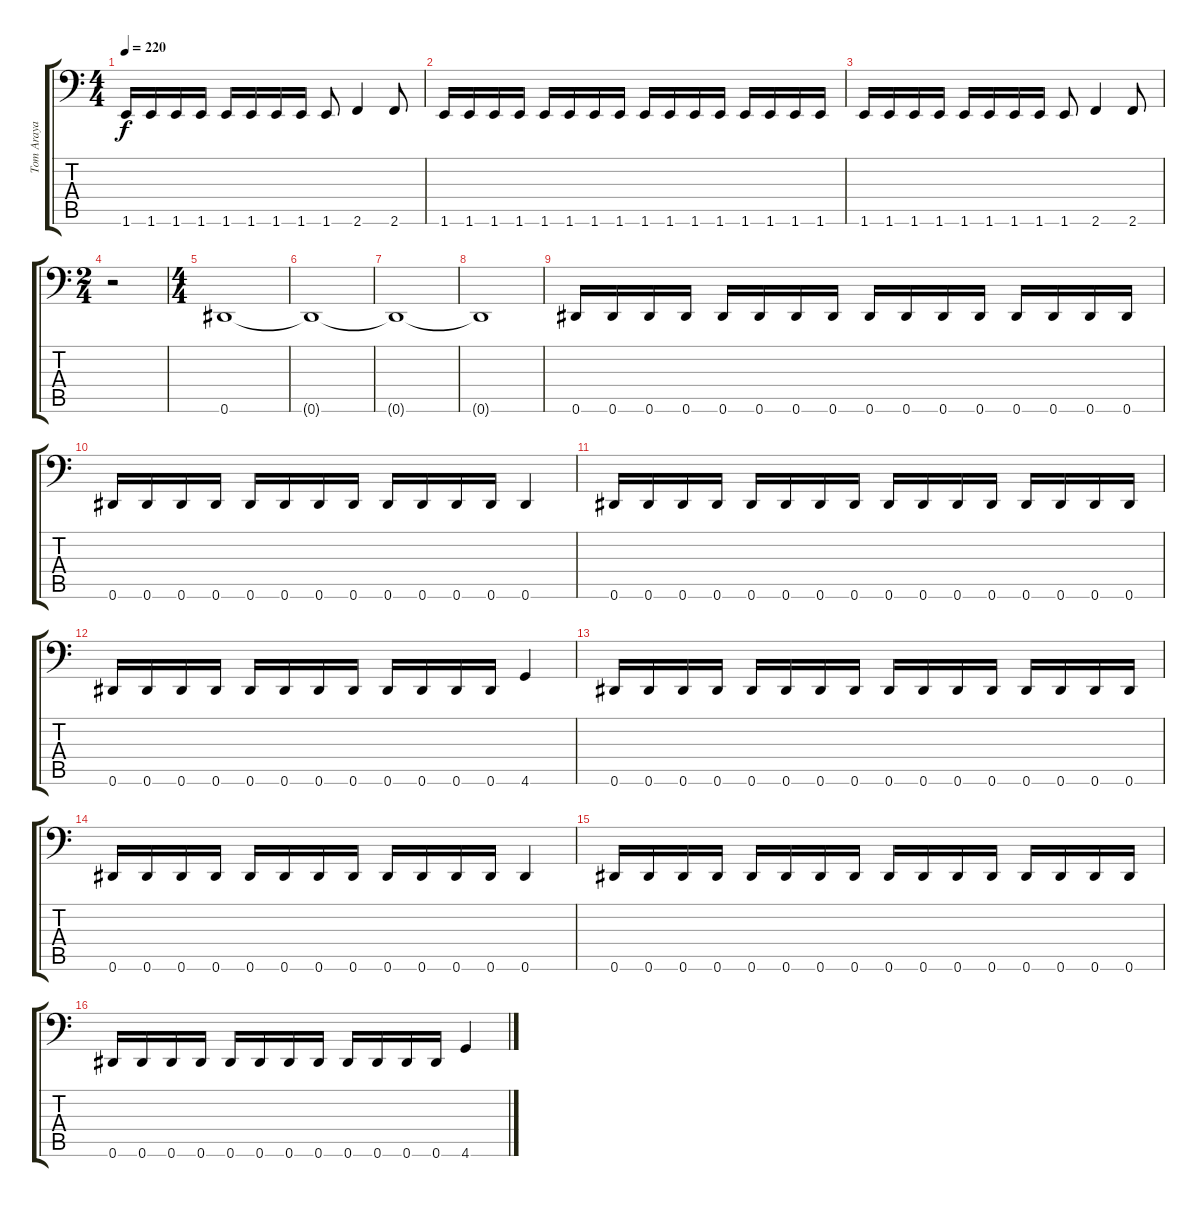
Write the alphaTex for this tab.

\track ("Tom Araya" "Tom Araya") {instrument electricbasspick}
\staff {score tabs}
\tuning (Eb3 Bb2 Gb2 Db2 Ab1 Eb1) {hide}
\ts (4 4)
\tempo 220
\clef f4
\ks c
1.6.16{dy f} 1.6.16 1.6.16 1.6.16 1.6.16 1.6.16 1.6.16 1.6.16 1.6.8 2.6.4 2.6.8 |
1.6.16 1.6.16 1.6.16 1.6.16 1.6.16 1.6.16 1.6.16 1.6.16 1.6.16 1.6.16 1.6.16 1.6.16 1.6.16 1.6.16 1.6.16 1.6.16 |
1.6.16 1.6.16 1.6.16 1.6.16 1.6.16 1.6.16 1.6.16 1.6.16 1.6.8 2.6.4 2.6.8 |
\ts (2 4)
r.2 |
\ts (4 4)
0.6.1 |
0.6{t}.1 |
0.6{t}.1 |
0.6{t}.1 |
0.6.16 0.6.16 0.6.16 0.6.16 0.6.16 0.6.16 0.6.16 0.6.16 0.6.16 0.6.16 0.6.16 0.6.16 0.6.16 0.6.16 0.6.16 0.6.16 |
0.6.16 0.6.16 0.6.16 0.6.16 0.6.16 0.6.16 0.6.16 0.6.16 0.6.16 0.6.16 0.6.16 0.6.16 0.6.4 |
0.6.16 0.6.16 0.6.16 0.6.16 0.6.16 0.6.16 0.6.16 0.6.16 0.6.16 0.6.16 0.6.16 0.6.16 0.6.16 0.6.16 0.6.16 0.6.16 |
0.6.16 0.6.16 0.6.16 0.6.16 0.6.16 0.6.16 0.6.16 0.6.16 0.6.16 0.6.16 0.6.16 0.6.16 4.6.4 |
0.6.16 0.6.16 0.6.16 0.6.16 0.6.16 0.6.16 0.6.16 0.6.16 0.6.16 0.6.16 0.6.16 0.6.16 0.6.16 0.6.16 0.6.16 0.6.16 |
0.6.16 0.6.16 0.6.16 0.6.16 0.6.16 0.6.16 0.6.16 0.6.16 0.6.16 0.6.16 0.6.16 0.6.16 0.6.4 |
0.6.16 0.6.16 0.6.16 0.6.16 0.6.16 0.6.16 0.6.16 0.6.16 0.6.16 0.6.16 0.6.16 0.6.16 0.6.16 0.6.16 0.6.16 0.6.16 |
0.6.16 0.6.16 0.6.16 0.6.16 0.6.16 0.6.16 0.6.16 0.6.16 0.6.16 0.6.16 0.6.16 0.6.16 4.6.4
